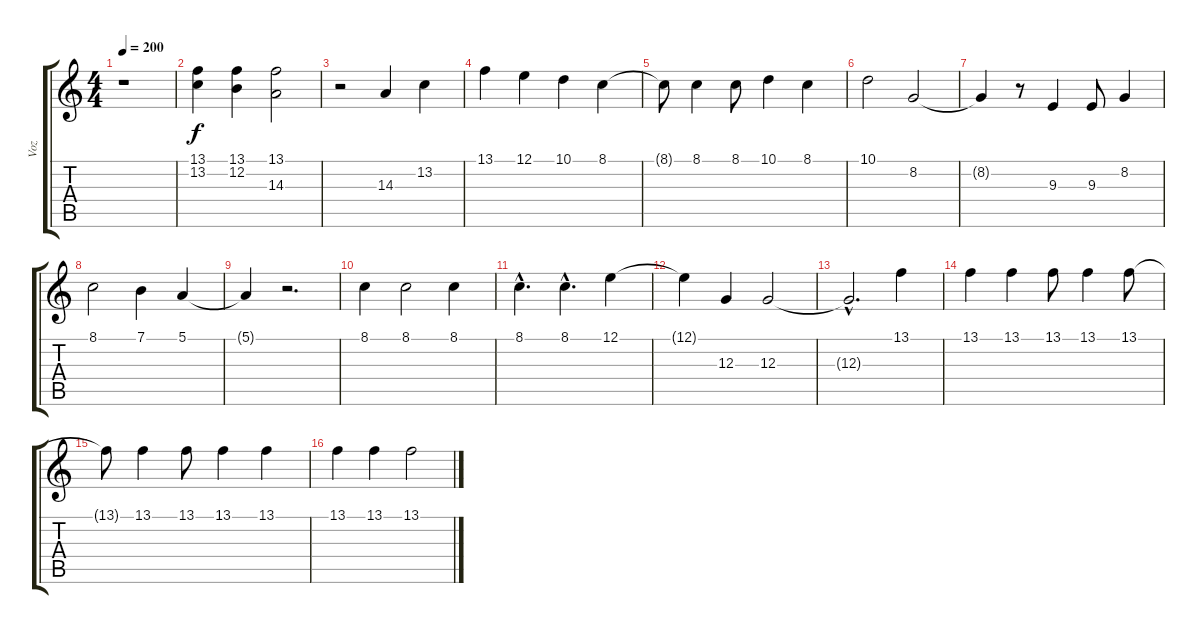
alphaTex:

\track ("Voz" "Voz") {instrument synthbrass1}
\staff {score tabs}
\tuning (E4 B3 G3 D3 A2 E2) {hide}
\ts (4 4)
\tempo 200
\clef g2
\ks c
r.1{dy f} |
(13.1 13.2).4 (13.1 12.2).4 (13.1 14.3).2 |
r.2 14.3.4 13.2.4 |
13.1.4 12.1.4 10.1.4 8.1.4 |
8.1{t}.8 8.1.4 8.1.8 10.1.4 8.1.4 |
10.1.2 8.2.2 |
8.2{t}.4 r.8 9.3.4 9.3.8 8.2.4 |
8.1.2 7.1.4 5.1.4 |
5.1{t}.4 r.2{d} |
8.1.4 8.1.2 8.1.4 |
8.1{hac}.4{d} 8.1{hac}.4{d} 12.1.4 |
12.1{t}.4 12.3.4 12.3.2 |
12.3{hac t}.2{d} 13.1.4 |
13.1.4 13.1.4 13.1.8 13.1.4 13.1.8 |
13.1{t}.8 13.1.4 13.1.8 13.1.4 13.1.4 |
13.1.4 13.1.4 13.1.2
